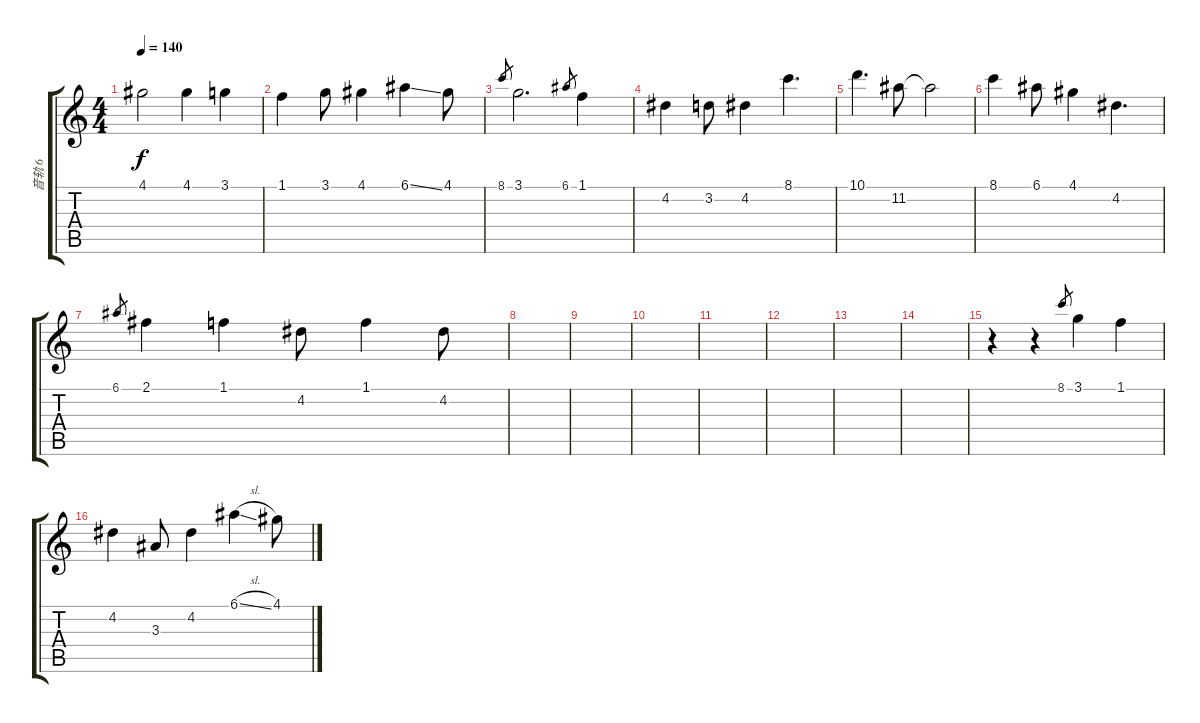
\track ("音轨 6" "音轨 6") {instrument contrabass}
\staff {score tabs}
\tuning (E4 B3 G3 D3 A2 E2) {hide}
\ts (4 4)
\tempo 140
\clef g2
\ks c
4.1.2{dy f} 4.1.4 3.1.4 |
1.1.4 3.1.8 4.1.4 6.1{ss}.4 4.1.8 |
8.1.8{gr} 3.1.2{d} 6.1.8{gr} 1.1.4 |
4.2.4 3.2.8 4.2.4 8.1.4{d} |
10.1.4{d} 11.2.8 11.2{t}.2 |
8.1.4 6.1.8 4.1.4 4.2.4{d} |
6.1.8{gr} 2.1.4 1.1.4 4.2.8 1.1.4 4.2.8 |
|
|
|
|
|
|
|
r.4 r.4 8.1.8{gr} 3.1.4 1.1.4 |
4.2.4 3.3.8 4.2.4 6.1{sl}.4 4.1.8
